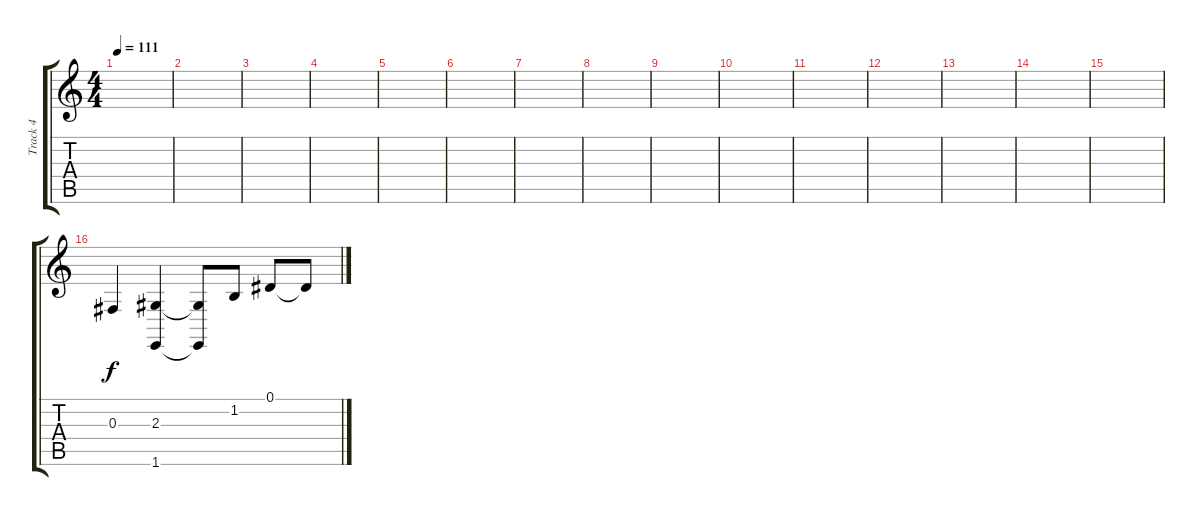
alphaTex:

\track ("Track 4" "Track 4") {solo instrument acousticgrandpiano}
\staff {score tabs}
\tuning (Eb4 Bb3 Gb3 Db3 Ab2 Eb2) {hide}
\ts (4 4)
\tempo 111
\clef g2
\ks c
|
|
|
|
|
|
|
|
|
|
|
|
|
|
|
0.3.4 (2.3 1.6).4 (2.3{t} 1.6{t}).8 1.2.8 0.1.8 0.1{t}.8
